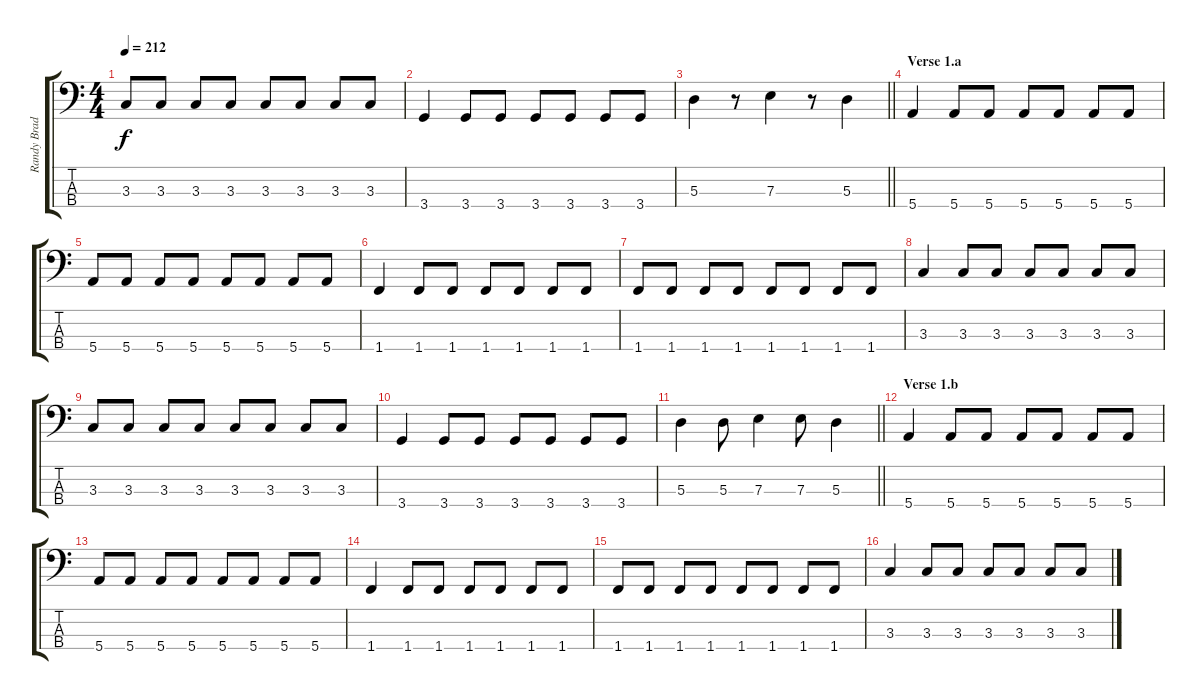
\track ("Randy Bradbury - Bass" "Randy Brad") {instrument electricbasspick}
\staff {score tabs}
\tuning (G2 D2 A1 E1) {hide}
\ts (4 4)
\tempo 212
\clef f4
\ks c
3.3.8{dy f} 3.3.8 3.3.8 3.3.8 3.3.8 3.3.8 3.3.8 3.3.8 |
3.4.4 3.4.8 3.4.8 3.4.8 3.4.8 3.4.8 3.4.8 |
\barLineRight lightlight
5.3.4 r.8 7.3.4 r.8 5.3.4 |
\section ("" "Verse 1.a")
5.4.4 5.4.8 5.4.8 5.4.8 5.4.8 5.4.8 5.4.8 |
5.4.8 5.4.8 5.4.8 5.4.8 5.4.8 5.4.8 5.4.8 5.4.8 |
1.4.4 1.4.8 1.4.8 1.4.8 1.4.8 1.4.8 1.4.8 |
1.4.8 1.4.8 1.4.8 1.4.8 1.4.8 1.4.8 1.4.8 1.4.8 |
3.3.4 3.3.8 3.3.8 3.3.8 3.3.8 3.3.8 3.3.8 |
3.3.8 3.3.8 3.3.8 3.3.8 3.3.8 3.3.8 3.3.8 3.3.8 |
3.4.4 3.4.8 3.4.8 3.4.8 3.4.8 3.4.8 3.4.8 |
\barLineRight lightlight
5.3.4 5.3.8 7.3.4 7.3.8 5.3.4 |
\section ("" "Verse 1.b")
5.4.4 5.4.8 5.4.8 5.4.8 5.4.8 5.4.8 5.4.8 |
5.4.8 5.4.8 5.4.8 5.4.8 5.4.8 5.4.8 5.4.8 5.4.8 |
1.4.4 1.4.8 1.4.8 1.4.8 1.4.8 1.4.8 1.4.8 |
1.4.8 1.4.8 1.4.8 1.4.8 1.4.8 1.4.8 1.4.8 1.4.8 |
3.3.4 3.3.8 3.3.8 3.3.8 3.3.8 3.3.8 3.3.8
